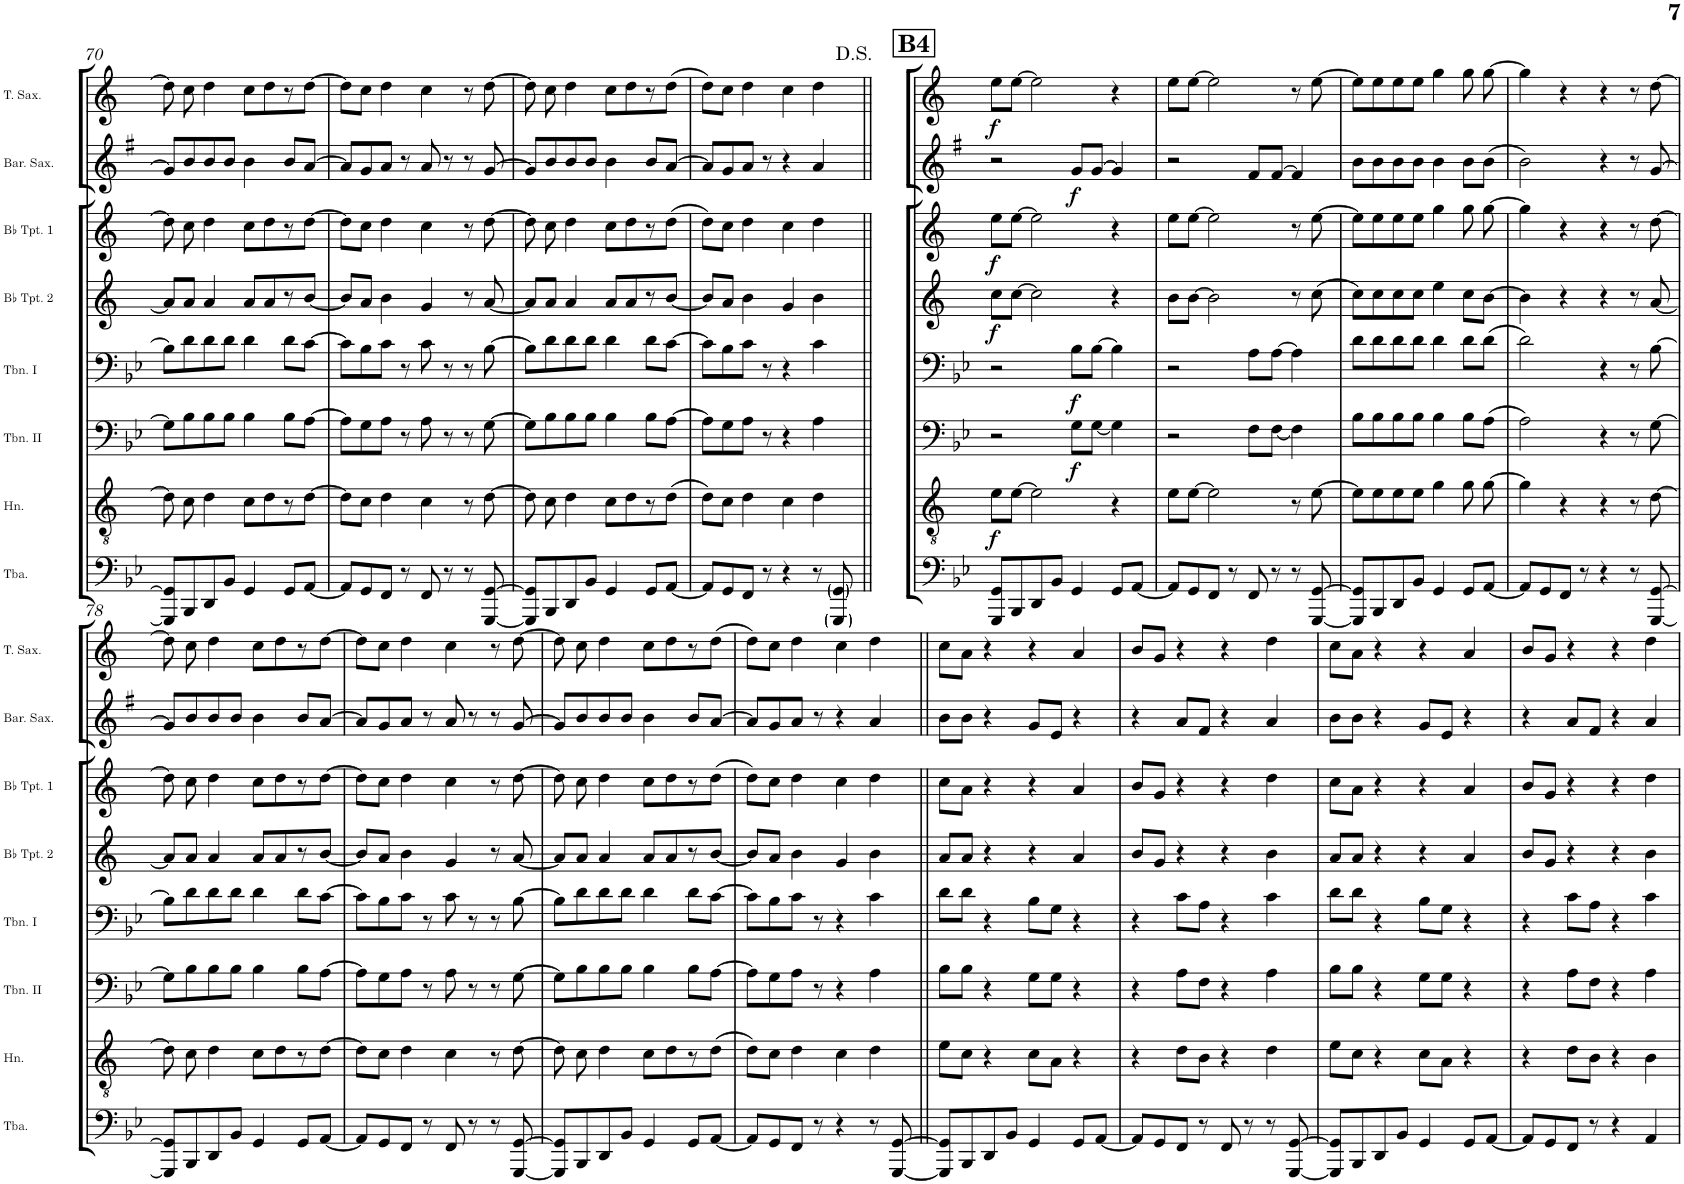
**kern	**kern	**dynam	**kern	**dynam	**kern	**dynam	**kern	**dynam	**kern	**dynam	**kern	**dynam	**kern	**dynam
*part8	*part7	*part7	*part6	*part6	*part5	*part5	*part4	*part4	*part3	*part3	*part2	*part2	*part1	*part1
*staff8	*staff7	*staff7	*staff6	*staff6	*staff5	*staff5	*staff4	*staff4	*staff3	*staff3	*staff2	*staff2	*staff1	*staff1
*I"Tuba	*I"Horn	*	*I"Trombone II	*	*I"Trombone I	*	*I"Bb Trumpet 2	*	*I"Bb Trumpet 1	*	*I"Baritone Saxophone	*	*I"Tenor Saxophone	*
*I'Tba.	*I'Hn.	*	*I'Tbn. II	*	*I'Tbn. I	*	*I'Bb Tpt. 2	*	*I'Bb Tpt. 1	*	*I'Bar. Sax.	*	*I'T. Sax.	*
!!LO:PB:g=z
*clefF4	*clefGv2	*	*clefF4	*	*clefF4	*	*clefG2	*	*clefG2	*	*clefG2	*	*clefG2	*
*	*Trd1c2	*	*	*	*	*	*Trd1c2	*	*Trd1c2	*	*Trd12c21	*	*Trd8c14	*
*k[b-e-]	*k[]	*	*k[b-e-]	*	*k[b-e-]	*	*k[]	*	*k[]	*	*k[f#]	*	*k[]	*
*M4/4	*M4/4	*	*M4/4	*	*M4/4	*	*M4/4	*	*M4/4	*	*M4/4	*	*M4/4	*
=70	=70	=70	=70	=70	=70	=70	=70	=70	=70	=70	=70	=70	=70	=70
8GGG/] 8GG/]L	8d\]	.	8G\L]	.	8B-\L]	.	8a/L]	.	8dd\]	.	8g/L]	.	8dd\]	.
8BBB-/	8c\	.	8B-\	.	8d\	.	8a/J	.	8cc\	.	8b/	.	8cc\	.
8DD/	4d\	.	8B-\	.	8d\	.	4a/	.	4dd\	.	8b/	.	4dd\	.
8BB-/J	.	.	8B-\J	.	8d\J	.	.	.	.	.	8b/J	.	.	.
4GG/	8c\L	.	4B-\	.	4d\	.	8a/L	.	8cc\L	.	4b\	.	8cc\L	.
.	8d\	.	.	.	.	.	8a/	.	8dd\	.	.	.	8dd\	.
8GG/L	8r	.	8B-\L	.	8d\L	.	8r	.	8r	.	8b/L	.	8r	.
[<8AA/J	[8d\J	.	[>8A\J	.	[>8c\J	.	[8b/J	.	[8dd\J	.	[>8a/J	.	[8dd\J	.
=71	=71	=71	=71	=71	=71	=71	=71	=71	=71	=71	=71	=71	=71	=71
8AA/L]	8d\L]	.	8A\L]	.	8c\L]	.	8b/L]	.	8dd\L]	.	8a/L]	.	8dd\L]	.
8GG/	8c\J	.	8G\	.	8B-\	.	8a/J	.	8cc\J	.	8g/	.	8cc\J	.
8FF/J	4d\	.	8A\J	.	8c\J	.	4b\	.	4dd\	.	8a/J	.	4dd\	.
8r	.	.	8r	.	8r	.	.	.	.	.	8r	.	.	.
8FF/	4c\	.	8A\	.	8c\	.	4g/	.	4cc\	.	8a/	.	4cc\	.
8r	.	.	8r	.	8r	.	.	.	.	.	8r	.	.	.
8r	8r	.	8r	.	8r	.	8r	.	8r	.	8r	.	8r	.
[8GGG/ [8GG/	[>8d\	.	[8G\	.	[>8B-\	.	[<8a/	.	[>8dd\	.	[>8g/	.	[>8dd\	.
=72	=72	=72	=72	=72	=72	=72	=72	=72	=72	=72	=72	=72	=72	=72
8GGG/] 8GG/]L	8d\]	.	8G\L]	.	8B-\L]	.	8a/L]	.	8dd\]	.	8g/L]	.	8dd\]	.
8BBB-/	8c\	.	8B-\	.	8d\	.	8a/J	.	8cc\	.	8b/	.	8cc\	.
8DD/	4d\	.	8B-\	.	8d\	.	4a/	.	4dd\	.	8b/	.	4dd\	.
8BB-/J	.	.	8B-\J	.	8d\J	.	.	.	.	.	8b/J	.	.	.
4GG/	8c\L	.	4B-\	.	4d\	.	8a/L	.	8cc\L	.	4b\	.	8cc\L	.
.	8d\	.	.	.	.	.	8a/	.	8dd\	.	.	.	8dd\	.
8GG/L	8r	.	8B-\L	.	8d\L	.	8r	.	8r	.	8b/L	.	8r	.
[<8AA/J	(>8d\J	.	[>8A\J	.	[>8c\J	.	[<8b/J	.	(>8dd\J	.	[>8a/J	.	(>8dd\J	.
=73	=73	=73	=73	=73	=73	=73	=73	=73	=73	=73	=73	=73	=73	=73
8AA/L]	8d\L)	.	8A\L]	.	8c\L]	.	8b/L]	.	8dd\L)	.	8a/L]	.	8dd\L)	.
8GG/	8c\J	.	8G\	.	8B-\	.	8a/J	.	8cc\J	.	8g/	.	8cc\J	.
8FF/J	4d\	.	8A\J	.	8c\J	.	4b\	.	4dd\	.	8a/J	.	4dd\	.
8r	.	.	8r	.	8r	.	.	.	.	.	8r	.	.	.
4r	4c\	.	4r	.	4r	.	4g/	.	4cc\	.	4r	.	4cc\	.
8r	4d\	.	4A\	.	4c\	.	4b\	.	4dd\	.	4a/	.	4dd\	.
8GGG/ 8GG/	.	.	.	.	.	.	.	.	.	.	.	.	.	.
!!LO:REH:place=s1:a:B:cj:fs=14:t=B4
=74||	=74||	=74||	=74||	=74||	=74||	=74||	=74||	=74||	=74||	=74||	=74||	=74||	=74||	=74||
!	!	!LO:DY:b	!	!	!	!	!	!LO:DY:b	!	!LO:DY:b	!	!	!	!LO:DY:b
8GGG/ 8GG/L	8e\L	f	2r	.	2r	.	8cc\L	f	8ee\L	f	2r	.	8ee\L	f
8BBB-/	[>8e\J	.	.	.	.	.	[>8cc\J	.	[>8ee\J	.	.	.	[>8ee\J	.
8DD/	2e\]	.	.	.	.	.	2cc\]	.	2ee\]	.	.	.	2ee\]	.
8BB-/J	.	.	.	.	.	.	.	.	.	.	.	.	.	.
!	!	!	!	!LO:DY:b	!	!LO:DY:b	!	!	!	!	!	!LO:DY:b	!	!
4GG/	.	.	8G\L	f	8B-\L	f	.	.	.	.	8g/L	f	.	.
.	.	.	[<8G\J	.	[>8B-\J	.	.	.	.	.	[>8g/J	.	.	.
8GG/L	4r	.	4G\]	.	4B-\]	.	4r	.	4r	.	4g/]	.	4r	.
[<8AA/J	.	.	.	.	.	.	.	.	.	.	.	.	.	.
=75	=75	=75	=75	=75	=75	=75	=75	=75	=75	=75	=75	=75	=75	=75
8AA/L]	8e\L	.	2r	.	2r	.	8b\L	.	8ee\L	.	2r	.	8ee\L	.
8GG/	[>8e\J	.	.	.	.	.	[>8b\J	.	[>8ee\J	.	.	.	[>8ee\J	.
8FF/J	2e\]	.	.	.	.	.	2b\]	.	2ee\]	.	.	.	2ee\]	.
8r	.	.	.	.	.	.	.	.	.	.	.	.	.	.
8FF/	.	.	8F\L	.	8A\L	.	.	.	.	.	8f#/L	.	.	.
8r	.	.	[<8F\J	.	[>8A\J	.	.	.	.	.	[>8f#/J	.	.	.
8r	8r	.	4F\]	.	4A\]	.	8r	.	8r	.	4f#/]	.	8r	.
[8GGG/ [8GG/	[>8e\	.	.	.	.	.	(>8cc\	.	[>8ee\	.	.	.	[>8ee\	.
=76	=76	=76	=76	=76	=76	=76	=76	=76	=76	=76	=76	=76	=76	=76
8GGG/] 8GG/]L	8e\L]	.	8B-\L	.	8d\L	.	8cc\L)	.	8ee\L]	.	8b\L	.	8ee\L]	.
8BBB-/	8e\	.	8B-\	.	8d\	.	8cc\	.	8ee\	.	8b\	.	8ee\	.
8DD/	8e\	.	8B-\	.	8d\	.	8cc\	.	8ee\	.	8b\	.	8ee\	.
8BB-/J	8e\J	.	8B-\J	.	8d\J	.	8cc\J	.	8ee\J	.	8b\J	.	8ee\J	.
4GG/	4g\	.	4B-\	.	4d\	.	4ee\	.	4gg\	.	4b\	.	4gg\	.
8GG/L	8g\	.	8B-\L	.	8d\L	.	8cc\L	.	8gg\	.	8b\L	.	8gg\	.
[<8AA/J	[>8g\	.	(>8A\J	.	(>8d\J	.	[>8b\J	.	[>8gg\	.	(>8b\J	.	[>8gg\	.
=77	=77	=77	=77	=77	=77	=77	=77	=77	=77	=77	=77	=77	=77	=77
8AA/L]	4g\]	.	2A\)	.	2d\)	.	4b\]	.	4gg\]	.	2b\)	.	4gg\]	.
8GG/	.	.	.	.	.	.	.	.	.	.	.	.	.	.
8FF/J	4r	.	.	.	.	.	4r	.	4r	.	.	.	4r	.
8r	.	.	.	.	.	.	.	.	.	.	.	.	.	.
4r	4r	.	4r	.	4r	.	4r	.	4r	.	4r	.	4r	.
8r	8r	.	8r	.	8r	.	8r	.	8r	.	8r	.	8r	.
[8GGG/ [8GG/	[>8d\	.	[>8G\	.	[>8B-\	.	[<8a/	.	[>8dd\	.	[>8g/	.	[>8dd\	.
!!LO:LB:g=z
=78	=78	=78	=78	=78	=78	=78	=78	=78	=78	=78	=78	=78	=78	=78
8GGG/] 8GG/]L	8d\]	.	8G\L]	.	8B-\L]	.	8a/L]	.	8dd\]	.	8g/L]	.	8dd\]	.
8BBB-/	8c\	.	8B-\	.	8d\	.	8a/J	.	8cc\	.	8b/	.	8cc\	.
8DD/	4d\	.	8B-\	.	8d\	.	4a/	.	4dd\	.	8b/	.	4dd\	.
8BB-/J	.	.	8B-\J	.	8d\J	.	.	.	.	.	8b/J	.	.	.
4GG/	8c\L	.	4B-\	.	4d\	.	8a/L	.	8cc\L	.	4b\	.	8cc\L	.
.	8d\	.	.	.	.	.	8a/	.	8dd\	.	.	.	8dd\	.
8GG/L	8r	.	8B-\L	.	8d\L	.	8r	.	8r	.	8b/L	.	8r	.
[<8AA/J	[8d\J	.	[>8A\J	.	[>8c\J	.	[8b/J	.	[8dd\J	.	[>8a/J	.	[8dd\J	.
=79	=79	=79	=79	=79	=79	=79	=79	=79	=79	=79	=79	=79	=79	=79
8AA/L]	8d\L]	.	8A\L]	.	8c\L]	.	8b/L]	.	8dd\L]	.	8a/L]	.	8dd\L]	.
8GG/	8c\J	.	8G\	.	8B-\	.	8a/J	.	8cc\J	.	8g/	.	8cc\J	.
8FF/J	4d\	.	8A\J	.	8c\J	.	4b\	.	4dd\	.	8a/J	.	4dd\	.
8r	.	.	8r	.	8r	.	.	.	.	.	8r	.	.	.
8FF/	4c\	.	8A\	.	8c\	.	4g/	.	4cc\	.	8a/	.	4cc\	.
8r	.	.	8r	.	8r	.	.	.	.	.	8r	.	.	.
8r	8r	.	8r	.	8r	.	8r	.	8r	.	8r	.	8r	.
[8GGG/ [8GG/	[>8d\	.	[8G\	.	[>8B-\	.	[<8a/	.	[>8dd\	.	[>8g/	.	[>8dd\	.
=80	=80	=80	=80	=80	=80	=80	=80	=80	=80	=80	=80	=80	=80	=80
8GGG/] 8GG/]L	8d\]	.	8G\L]	.	8B-\L]	.	8a/L]	.	8dd\]	.	8g/L]	.	8dd\]	.
8BBB-/	8c\	.	8B-\	.	8d\	.	8a/J	.	8cc\	.	8b/	.	8cc\	.
8DD/	4d\	.	8B-\	.	8d\	.	4a/	.	4dd\	.	8b/	.	4dd\	.
8BB-/J	.	.	8B-\J	.	8d\J	.	.	.	.	.	8b/J	.	.	.
4GG/	8c\L	.	4B-\	.	4d\	.	8a/L	.	8cc\L	.	4b\	.	8cc\L	.
.	8d\	.	.	.	.	.	8a/	.	8dd\	.	.	.	8dd\	.
8GG/L	8r	.	8B-\L	.	8d\L	.	8r	.	8r	.	8b/L	.	8r	.
[<8AA/J	(>8d\J	.	[>8A\J	.	[>8c\J	.	[<8b/J	.	(>8dd\J	.	[>8a/J	.	(>8dd\J	.
=81	=81	=81	=81	=81	=81	=81	=81	=81	=81	=81	=81	=81	=81	=81
8AA/L]	8d\L)	.	8A\L]	.	8c\L]	.	8b/L]	.	8dd\L)	.	8a/L]	.	8dd\L)	.
8GG/	8c\J	.	8G\	.	8B-\	.	8a/J	.	8cc\J	.	8g/	.	8cc\J	.
8FF/J	4d\	.	8A\J	.	8c\J	.	4b\	.	4dd\	.	8a/J	.	4dd\	.
8r	.	.	8r	.	8r	.	.	.	.	.	8r	.	.	.
4r	4c\	.	4r	.	4r	.	4g/	.	4cc\	.	4r	.	4cc\	.
8r	4d\	.	4A\	.	4c\	.	4b\	.	4dd\	.	4a/	.	4dd\	.
[8GGG/ [8GG/	.	.	.	.	.	.	.	.	.	.	.	.	.	.
=82||	=82||	=82||	=82||	=82||	=82||	=82||	=82||	=82||	=82||	=82||	=82||	=82||	=82||	=82||
8GGG/] 8GG/]L	8e\L	.	8B-\L	.	8d\L	.	8a/L	.	8cc\L	.	8b\L	.	8cc\L	.
8BBB-/	8c\J	.	8B-\J	.	8d\J	.	8a/J	.	8a\J	.	8b\J	.	8a\J	.
8DD/	4r	.	4r	.	4r	.	4r	.	4r	.	4r	.	4r	.
8BB-/J	.	.	.	.	.	.	.	.	.	.	.	.	.	.
4GG/	8c\L	.	8G\L	.	8B-\L	.	4r	.	4r	.	8g/L	.	4r	.
.	8A\J	.	8G\J	.	8G\J	.	.	.	.	.	8e/J	.	.	.
8GG/L	4r	.	4r	.	4r	.	4a/	.	4a/	.	4r	.	4a/	.
[<8AA/J	.	.	.	.	.	.	.	.	.	.	.	.	.	.
=83	=83	=83	=83	=83	=83	=83	=83	=83	=83	=83	=83	=83	=83	=83
8AA/L]	4r	.	4r	.	4r	.	8b/L	.	8b/L	.	4r	.	8b/L	.
8GG/	.	.	.	.	.	.	8g/J	.	8g/J	.	.	.	8g/J	.
8FF/J	8d\L	.	8A\L	.	8c\L	.	4r	.	4r	.	8a/L	.	4r	.
8r	8B\J	.	8F\J	.	8A\J	.	.	.	.	.	8f#/J	.	.	.
8FF/	4r	.	4r	.	4r	.	4r	.	4r	.	4r	.	4r	.
8r	.	.	.	.	.	.	.	.	.	.	.	.	.	.
8r	4d\	.	4A\	.	4c\	.	4b\	.	4dd\	.	4a/	.	4dd\	.
[8GGG/ [8GG/	.	.	.	.	.	.	.	.	.	.	.	.	.	.
=84	=84	=84	=84	=84	=84	=84	=84	=84	=84	=84	=84	=84	=84	=84
8GGG/] 8GG/]L	8e\L	.	8B-\L	.	8d\L	.	8a/L	.	8cc\L	.	8b\L	.	8cc\L	.
8BBB-/	8c\J	.	8B-\J	.	8d\J	.	8a/J	.	8a\J	.	8b\J	.	8a\J	.
8DD/	4r	.	4r	.	4r	.	4r	.	4r	.	4r	.	4r	.
8BB-/J	.	.	.	.	.	.	.	.	.	.	.	.	.	.
4GG/	8c\L	.	8G\L	.	8B-\L	.	4r	.	4r	.	8g/L	.	4r	.
.	8A\J	.	8G\J	.	8G\J	.	.	.	.	.	8e/J	.	.	.
8GG/L	4r	.	4r	.	4r	.	4a/	.	4a/	.	4r	.	4a/	.
[<8AA/J	.	.	.	.	.	.	.	.	.	.	.	.	.	.
=85	=85	=85	=85	=85	=85	=85	=85	=85	=85	=85	=85	=85	=85	=85
8AA/L]	4r	.	4r	.	4r	.	8b/L	.	8b/L	.	4r	.	8b/L	.
8GG/	.	.	.	.	.	.	8g/J	.	8g/J	.	.	.	8g/J	.
8FF/J	8d\L	.	8A\L	.	8c\L	.	4r	.	4r	.	8a/L	.	4r	.
8r	8B\J	.	8F\J	.	8A\J	.	.	.	.	.	8f#/J	.	.	.
4r	4r	.	4r	.	4r	.	4r	.	4r	.	4r	.	4r	.
4AA/	4B\	.	4A\	.	4c\	.	4b\	.	4dd\	.	4a/	.	4dd\	.
=	=	=	=	=	=	=	=	=	=	=	=	=	=	=
*-	*-	*-	*-	*-	*-	*-	*-	*-	*-	*-	*-	*-	*-	*-
